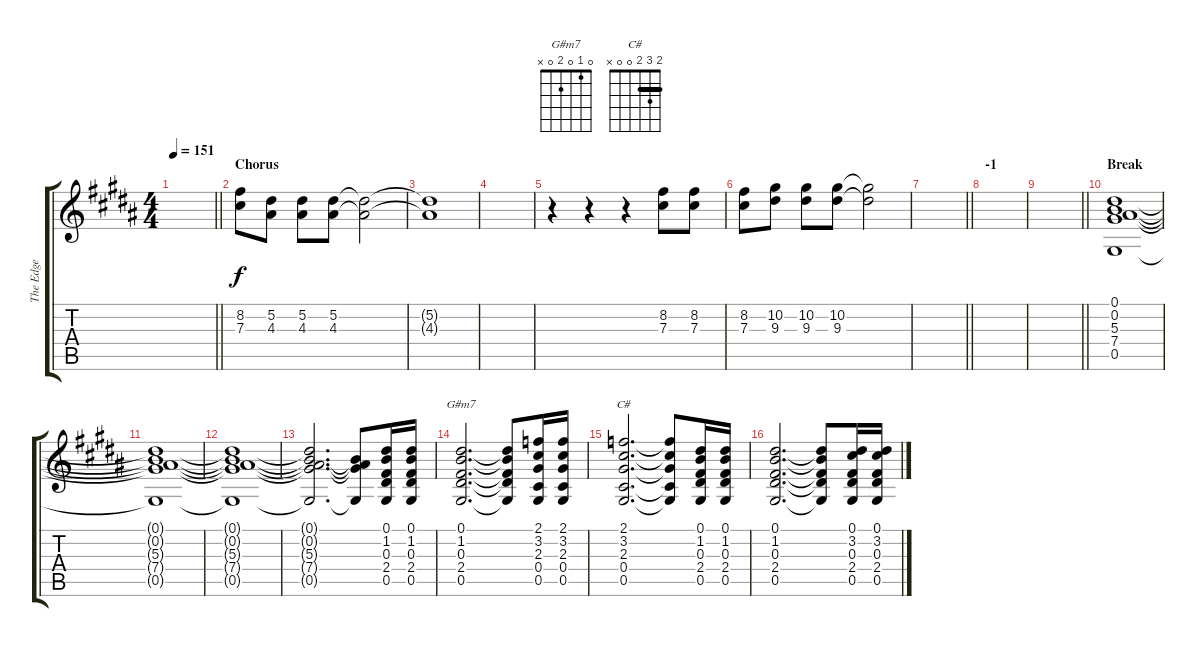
\track ("The Edge" "The Edge") {instrument overdrivenguitar}
\staff {score tabs}
\tuning (Eb4 Bb3 Gb3 Db3 Ab2 Eb2) {hide}
\chord ("G#m7" 0 1 0 2 0 x)
\chord ("C#" 2 3 2 0 0 x) {barre 2}
\ts (4 4)
\tempo 151
\clef g2
\barLineRight lightlight
\ks b
|
\section ("" "Chorus")
(8.2 7.3).8 (5.2 4.3).8 (5.2 4.3).8 (5.2 4.3).8 (5.2{t} 4.3{t}).2 |
(5.2{t} 4.3{t}).1 |
|
r.4 r.4 r.4 (8.2 7.3).8 (8.2 7.3).8 |
(8.2 7.3).8 (10.2 9.3).8 (10.2 9.3).8 (10.2 9.3).8 (10.2{t} 9.3{t}).2 |
\barLineRight lightlight
|
\section ("" "-1")
|
\barLineRight lightlight
|
\section ("" "Break")
(0.1 0.2 5.3 7.4 0.5).1 |
(0.1{t} 0.2{t} 5.3{t} 7.4{t} 0.5{t}).1 |
(0.1{t} 0.2{t} 5.3{t} 7.4{t} 0.5{t}).1 |
(0.1{t} 0.2{t} 5.3{t} 7.4{t} 0.5{t}).2{d} (0.2{t} 5.3{t} 7.4{t} 0.5{t}).8 (0.1 1.2 0.3 2.4 0.5).16 (0.1 1.2 0.3 2.4 0.5).16 |
(0.1 1.2 0.3 2.4 0.5).2{d ch "G#m7"} (0.1{t} 1.2{t} 0.3{t} 2.4{t} 0.5{t}).8 (2.1 3.2 2.3 0.4 0.5).16 (2.1 3.2 2.3 0.4 0.5).16 |
(2.1 3.2 2.3 0.4 0.5).2{d ch "C#"} (2.1{t} 3.2{t} 2.3{t} 0.4{t} 0.5{t}).8 (0.1 1.2 0.3 2.4 0.5).16 (0.1 1.2 0.3 2.4 0.5).16 |
(0.1 1.2 0.3 2.4 0.5).2{d} (0.1{t} 1.2{t} 0.3{t} 2.4{t} 0.5{t}).8 (0.1 3.2 0.3 2.4 0.5).16 (0.1 3.2 0.3 2.4 0.5).16
